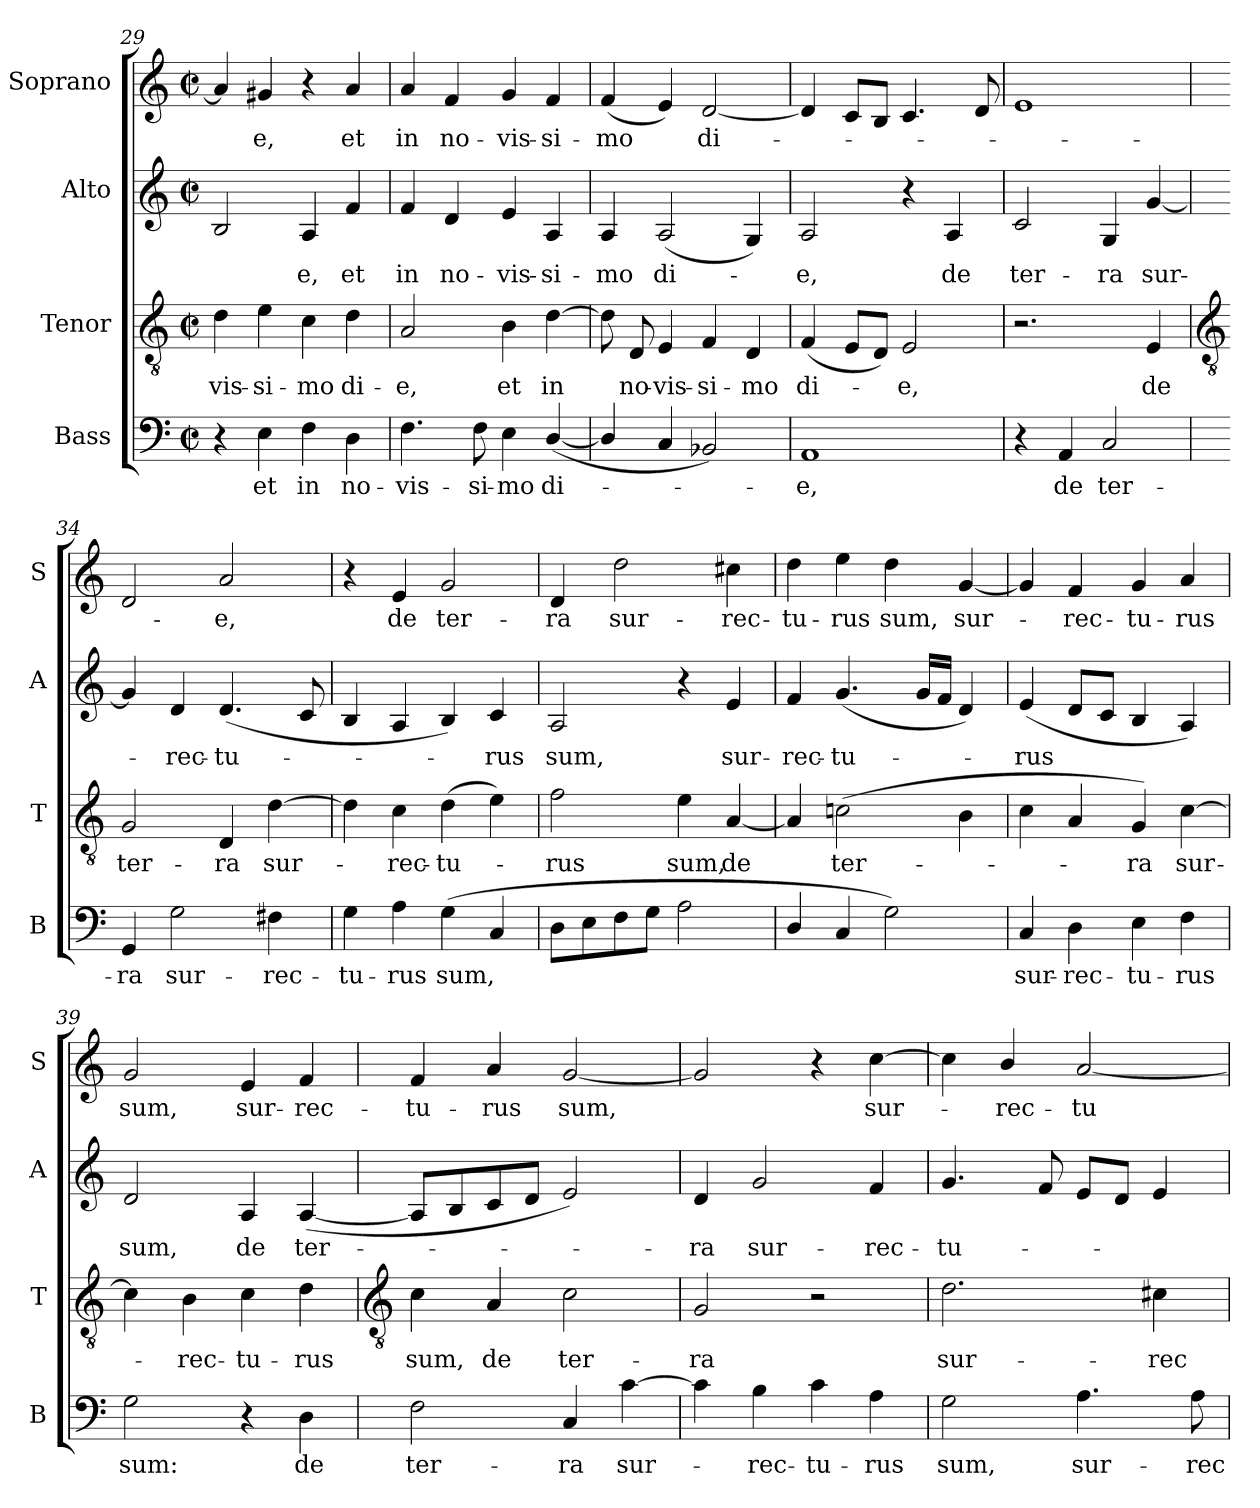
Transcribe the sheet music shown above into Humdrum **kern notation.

**kern	**text	**kern	**text	**kern	**text	**kern	**text
*part4	*part4	*part3	*part3	*part2	*part2	*part1	*part1
*staff4	*staff4	*staff3	*staff3	*staff2	*staff2	*staff1	*staff1
*I"Bass	*	*I"Tenor	*	*I"Alto	*	*I"Soprano	*
*I'B	*	*I'T	*	*I'A	*	*I'S	*
*clefF4	*	*clefGv2	*	*clefG2	*	*clefG2	*
*k[]	*	*k[]	*	*k[]	*	*k[]	*
*C:	*	*C:	*	*C:	*	*C:	*
*M2/2	*	*M2/2	*	*M2/2	*	*M2/2	*
*met(c|)	*	*met(c|)	*	*met(c|)	*	*met(c|)	*
=29	=29	=29	=29	=29	=29	=29	=29
!	!	!	!LO:LY:b	!	!	!	!
4r	.	4d	-vis-	2B	.	4a]	.
!	!LO:LY:b	!	!LO:LY:b	!	!	!	!LO:LY:b
4E	et	4e	-si-	.	.	4g#X	e,
!	!LO:LY:b	!	!LO:LY:b	!	!LO:LY:b	!	!
4F	in	4c	-mo	4A	e,	4r	.
!	!LO:LY:b	!	!LO:LY:b	!	!LO:LY:b	!	!LO:LY:b
4D	no-	4d	di-	4f	et	4a	et
=30	=30	=30	=30	=30	=30	=30	=30
!	!LO:LY:b	!	!LO:LY:b	!	!LO:LY:b	!	!LO:LY:b
4.F	-vis-	2A	-e,	4f	in	4a	in
!	!	!	!	!	!LO:LY:b	!	!LO:LY:b
.	.	.	.	4d	no-	4f	no-
!	!LO:LY:b	!	!	!	!	!	!
8F	-si-	.	.	.	.	.	.
!	!LO:LY:b	!	!LO:LY:b	!	!LO:LY:b	!	!LO:LY:b
4E	-mo	4B	et	4e	-vis-	4g	-vis-
!	!LO:LY:b	!	!LO:LY:b	!	!LO:LY:b	!	!LO:LY:b
(<[4D/	di-	[4d	in	4A	-si-	4f	-si-
=31	=31	=31	=31	=31	=31	=31	=31
!	!	!	!	!	!LO:LY:b	!	!LO:LY:b
4D/]	.	8d]	.	4A	-mo	(<4f	-mo
!	!	!	!LO:LY:b	!	!	!	!
.	.	8D	no-	.	.	.	.
!	!	!	!LO:LY:b	!	!LO:LY:b	!	!
4C	.	4E	-vis-	(<2A	di-	4e)	.
!	!	!	!LO:LY:b	!	!	!	!LO:LY:b
2BB-X)	.	4F	-si-	.	.	[2d	di-
!	!	!	!LO:LY:b	!	!	!	!
.	.	4D	-mo	4G)	.	.	.
=32	=32	=32	=32	=32	=32	=32	=32
!	!LO:LY:b	!	!LO:LY:b	!	!LO:LY:b	!	!
1AA	e,	(<4F	di-	2A	e,	4d]	.
.	.	8EL	.	.	.	8cL	.
.	.	8DJ)	.	.	.	8BJ	.
!	!	!	!LO:LY:b	!	!	!	!
.	.	2E	e,	4r	.	4.c	.
!	!	!	!	!	!LO:LY:b	!	!
.	.	.	.	4A	de	.	.
.	.	.	.	.	.	8d	.
=33	=33	=33	=33	=33	=33	=33	=33
!	!	!	!	!	!LO:LY:b	!	!
4r	.	2.r	.	2c	ter-	1e	.
!	!LO:LY:b	!	!	!	!	!	!
4AA	de	.	.	.	.	.	.
!	!LO:LY:b	!	!	!	!LO:LY:b	!	!
2C	ter-	.	.	4G	-ra	.	.
!	!	!	!LO:LY:b	!	!LO:LY:b	!	!
.	.	4E	de	[4g	sur-	.	.
!!LO:LB:g=z
=34	=34	=34	=34	=34	=34	=34	=34
*	*	*clefGv2	*	*	*	*	*
!	!LO:LY:b	!	!LO:LY:b	!	!	!	!
4GG	-ra	2G	ter-	4g]	.	2d	.
!	!LO:LY:b	!	!	!	!LO:LY:b	!	!
2G	sur-	.	.	4d	-rec-	.	.
!	!	!	!LO:LY:b	!	!LO:LY:b	!	!LO:LY:b
.	.	4D	-ra	(<4.d	-tu-	2a	e,
!	!LO:LY:b	!	!LO:LY:b	!	!	!	!
4F#	-rec-	[4d	sur-	.	.	.	.
.	.	.	.	8c	.	.	.
=35	=35	=35	=35	=35	=35	=35	=35
!	!LO:LY:b	!	!	!	!	!	!
4G	-tu-	4d]	.	4B	.	4r	.
!	!LO:LY:b	!	!LO:LY:b	!	!	!	!LO:LY:b
4A	-rus	4c	rec-	4A	.	4e	de
!	!LO:LY:b	!	!LO:LY:b	!	!	!	!LO:LY:b
(>4G	sum,	(>4d	-tu-	4B)	.	2g	ter-
!	!	!	!	!	!LO:LY:b	!	!
4C	.	4e)	.	4c	rus	.	.
=36	=36	=36	=36	=36	=36	=36	=36
!	!	!	!LO:LY:b	!	!LO:LY:b	!	!LO:LY:b
8DL	.	2f	rus	2A	sum,	4d	-ra
8E	.	.	.	.	.	.	.
!	!	!	!	!	!	!	!LO:LY:b
8F	.	.	.	.	.	2dd	sur-
8GJ	.	.	.	.	.	.	.
!	!	!	!LO:LY:b	!	!	!	!
2A	.	4e	sum,	4r	.	.	.
!	!	!	!LO:LY:b	!	!LO:LY:b	!	!LO:LY:b
.	.	[4A	de	4e	sur-	4cc#	-rec-
=37	=37	=37	=37	=37	=37	=37	=37
!	!	!	!	!	!LO:LY:b	!	!LO:LY:b
4D/	.	4A]	.	4f	-rec-	4dd	-tu-
!	!	!	!LO:LY:b	!	!LO:LY:b	!	!LO:LY:b
4C	.	(<2cn	ter-	(<4.g	-tu-	4ee	-rus
!	!	!	!	!	!	!	!LO:LY:b
2G)	.	.	.	.	.	4dd	sum,
.	.	.	.	16gLL	.	.	.
.	.	.	.	16fJJ	.	.	.
!	!	!	!	!	!	!	!LO:LY:b
.	.	4B	.	4d)	.	[4g	sur-
=38	=38	=38	=38	=38	=38	=38	=38
!	!LO:LY:b	!	!	!	!LO:LY:b	!	!
4C	sur-	4c	.	(<4e	rus	4g]	.
!	!LO:LY:b	!	!	!	!	!	!LO:LY:b
4D	-rec-	4A	.	8dL	.	4f	rec-
.	.	.	.	8cJ	.	.	.
!	!LO:LY:b	!	!LO:LY:b	!	!	!	!LO:LY:b
4E	-tu-	4G)	ra	4B	.	4g	-tu-
!	!LO:LY:b	!	!LO:LY:b	!	!	!	!LO:LY:b
4F	-rus	[4c	sur-	4A)	.	4a	-rus
=39	=39	=39	=39	=39	=39	=39	=39
!	!LO:LY:b	!	!	!	!LO:LY:b	!	!LO:LY:b
2G	sum:	4c]	.	2d	sum,	2g	sum,
!	!	!	!LO:LY:b	!	!	!	!
.	.	4B	rec-	.	.	.	.
!	!	!	!LO:LY:b	!	!LO:LY:b	!	!LO:LY:b
4r	.	4c	-tu-	4A	de	4e	sur-
!	!LO:LY:b	!	!LO:LY:b	!	!LO:LY:b	!	!LO:LY:b
4D	de	4d	-rus	(<[4A	ter-	4f	-rec-
!!LO:LB:g=z
=40	=40	=40	=40	=40	=40	=40	=40
*	*	*clefGv2	*	*	*	*	*
!	!LO:LY:b	!	!LO:LY:b	!	!	!	!LO:LY:b
2F	ter-	4c	sum,	8AL]	.	4f	-tu-
.	.	.	.	8B	.	.	.
!	!	!	!LO:LY:b	!	!	!	!LO:LY:b
.	.	4A	de	8c	.	4a	-rus
.	.	.	.	8dJ	.	.	.
!	!LO:LY:b	!	!LO:LY:b	!	!	!	!LO:LY:b
4C	-ra	2c	ter-	2e)	.	[2g	sum,
!	!LO:LY:b	!	!	!	!	!	!
[4c	sur-	.	.	.	.	.	.
=41	=41	=41	=41	=41	=41	=41	=41
!	!	!	!LO:LY:b	!	!LO:LY:b	!	!
4c]	.	2G	-ra	4d	ra	2g]	.
!	!LO:LY:b	!	!	!	!LO:LY:b	!	!
4B	rec-	.	.	2g	sur-	.	.
!	!LO:LY:b	!	!	!	!	!	!
4c	-tu-	2r	.	.	.	4r	.
!	!LO:LY:b	!	!	!	!LO:LY:b	!	!LO:LY:b
4A	-rus	.	.	4f	-rec-	[4cc	sur-
=42	=42	=42	=42	=42	=42	=42	=42
!	!LO:LY:b	!	!LO:LY:b	!	!LO:LY:b	!	!
2G	sum,	2.d	sur-	4.g	-tu-	4cc]	.
!	!	!	!	!	!	!	!LO:LY:b
.	.	.	.	.	.	4b/	rec-
.	.	.	.	8f	.	.	.
!	!LO:LY:b	!	!	!	!	!	!LO:LY:b
4.A	sur-	.	.	8eL	.	[2a	-tu-
.	.	.	.	8dJ	.	.	.
!	!	!	!LO:LY:b	!	!	!	!
.	.	4c#	-rec-	4e	.	.	.
!	!LO:LY:b	!	!	!	!	!	!
8A	-rec-	.	.	.	.	.	.
=	=	=	=	=	=	=	=
*-	*-	*-	*-	*-	*-	*-	*-
